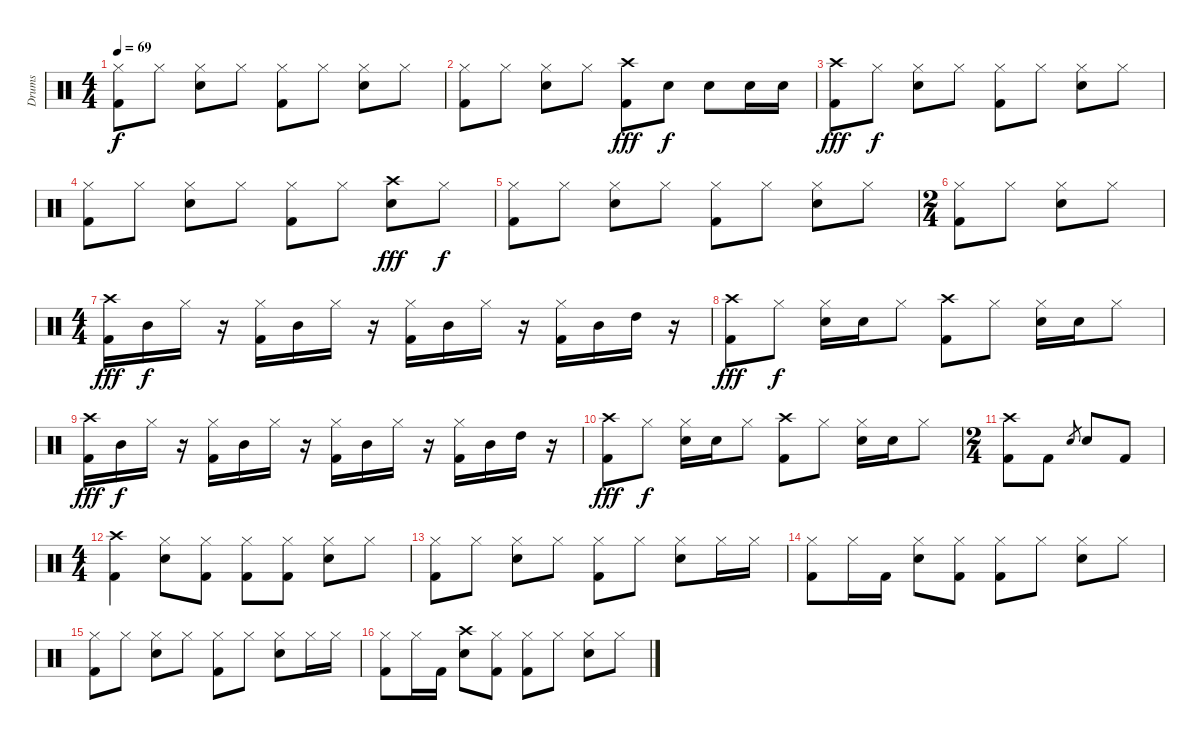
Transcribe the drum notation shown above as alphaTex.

\track ("Drums" "Drums") {instrument percussion}
\staff {score}
\articulation defaults
\ts (4 4)
\tempo 69
\clef neutral
\ks c
("Kick (hit) 2" "Hi-Hat (closed)").8{dy f} "Hi-Hat (closed)".8 ("Snare (hit) 2" "Hi-Hat (closed)").8 "Hi-Hat (closed)".8 ("Kick (hit) 2" "Hi-Hat (closed)").8 "Hi-Hat (closed)".8 ("Snare (hit) 2" "Hi-Hat (closed)").8 "Hi-Hat (closed)".8 |
("Kick (hit) 2" "Hi-Hat (closed)").8 "Hi-Hat (closed)".8 ("Snare (hit) 2" "Hi-Hat (closed)").8 "Hi-Hat (closed)".8 ("Kick (hit) 2" "Crash high (hit)").8{dy fff} "Snare (hit) 2".8{dy f} "Snare (hit) 2".8 "Snare (hit) 2".16 "Snare (hit) 2".16 |
("Kick (hit) 2" "Crash high (hit)").8{dy fff} "Hi-Hat (closed)".8{dy f} ("Snare (hit) 2" "Hi-Hat (closed)").8 "Hi-Hat (closed)".8 ("Kick (hit) 2" "Hi-Hat (closed)").8 "Hi-Hat (closed)".8 ("Snare (hit) 2" "Hi-Hat (closed)").8 "Hi-Hat (closed)".8 |
("Kick (hit) 2" "Hi-Hat (closed)").8 "Hi-Hat (closed)".8 ("Snare (hit) 2" "Hi-Hat (closed)").8 "Hi-Hat (closed)".8 ("Kick (hit) 2" "Hi-Hat (closed)").8 "Hi-Hat (closed)".8 ("Snare (hit) 2" "Crash high (hit)").8{dy fff} "Hi-Hat (closed)".8{dy f} |
("Kick (hit) 2" "Hi-Hat (closed)").8 "Hi-Hat (closed)".8 ("Snare (hit) 2" "Hi-Hat (closed)").8 "Hi-Hat (closed)".8 ("Kick (hit) 2" "Hi-Hat (closed)").8 "Hi-Hat (closed)".8 ("Snare (hit) 2" "Hi-Hat (closed)").8 "Hi-Hat (closed)".8 |
\ts (2 4)
("Kick (hit) 2" "Hi-Hat (closed)").8 "Hi-Hat (closed)".8 ("Snare (hit) 2" "Hi-Hat (closed)").8 "Hi-Hat (closed)".8 |
\ts (4 4)
("Kick (hit) 2" "Crash high (hit)").16{dy fff} "Mid Tom (hit)".16{dy f} "Hi-Hat (closed)".16 r.16 ("Kick (hit) 2" "Hi-Hat (closed)").16 "Mid Tom (hit)".16 "Hi-Hat (closed)".16 r.16 ("Kick (hit) 2" "Hi-Hat (closed)").16 "Mid Tom (hit)".16 "Hi-Hat (closed)".16 r.16 ("Kick (hit) 2" "Hi-Hat (closed)").16 "Mid Tom (hit)".16 "High Tom (hit)".16 r.16 |
("Kick (hit) 2" "Crash high (hit)").8{dy fff} "Hi-Hat (closed)".8{dy f} ("Snare (hit) 2" "Hi-Hat (closed)").16 "Snare (hit) 2".16 "Hi-Hat (closed)".8 ("Kick (hit) 2" "Crash high (hit)").8 "Hi-Hat (closed)".8 ("Snare (hit) 2" "Hi-Hat (closed)").16 "Snare (hit) 2".16 "Hi-Hat (closed)".8 |
("Kick (hit) 2" "Crash high (hit)").16{dy fff} "Mid Tom (hit)".16{dy f} "Hi-Hat (closed)".16 r.16 ("Kick (hit) 2" "Hi-Hat (closed)").16 "Mid Tom (hit)".16 "Hi-Hat (closed)".16 r.16 ("Kick (hit) 2" "Hi-Hat (closed)").16 "Mid Tom (hit)".16 "Hi-Hat (closed)".16 r.16 ("Kick (hit) 2" "Hi-Hat (closed)").16 "Mid Tom (hit)".16 "High Tom (hit)".16 r.16 |
("Kick (hit) 2" "Crash high (hit)").8{dy fff} "Hi-Hat (closed)".8{dy f} ("Snare (hit) 2" "Hi-Hat (closed)").16 "Snare (hit) 2".16 "Hi-Hat (closed)".8 ("Kick (hit) 2" "Crash high (hit)").8 "Hi-Hat (closed)".8 ("Snare (hit) 2" "Hi-Hat (closed)").16 "Snare (hit) 2".16 "Hi-Hat (closed)".8 |
\ts (2 4)
("Kick (hit) 2" "Crash high (hit)").8 "Kick (hit) 2".8 "Snare (hit) 2".8{gr} "Snare (hit) 2".8 "Kick (hit) 2".8 |
\ts (4 4)
("Kick (hit) 2" "Crash high (hit)").4 ("Snare (hit) 2" "Hi-Hat (closed)").8 ("Kick (hit) 2" "Hi-Hat (closed)").8 ("Kick (hit) 2" "Hi-Hat (closed)").8 ("Kick (hit) 2" "Hi-Hat (closed)").8 ("Snare (hit) 2" "Hi-Hat (closed)").8 "Hi-Hat (closed)".8 |
("Kick (hit) 2" "Hi-Hat (closed)").8 "Hi-Hat (closed)".8 ("Snare (hit) 2" "Hi-Hat (closed)").8 "Hi-Hat (closed)".8 ("Kick (hit) 2" "Hi-Hat (closed)").8 "Hi-Hat (closed)".8 ("Snare (hit) 2" "Hi-Hat (closed)").8 "Hi-Hat (closed)".16 "Hi-Hat (closed)".16 |
("Kick (hit) 2" "Hi-Hat (closed)").8 "Hi-Hat (closed)".16 "Kick (hit) 2".16 ("Snare (hit) 2" "Hi-Hat (closed)").8 ("Kick (hit) 2" "Hi-Hat (closed)").8 ("Kick (hit) 2" "Hi-Hat (closed)").8 "Hi-Hat (closed)".8 ("Snare (hit) 2" "Hi-Hat (closed)").8 "Hi-Hat (closed)".8 |
("Kick (hit) 2" "Hi-Hat (closed)").8 "Hi-Hat (closed)".8 ("Snare (hit) 2" "Hi-Hat (closed)").8 "Hi-Hat (closed)".8 ("Kick (hit) 2" "Hi-Hat (closed)").8 "Hi-Hat (closed)".8 ("Snare (hit) 2" "Hi-Hat (closed)").8 "Hi-Hat (closed)".16 "Hi-Hat (closed)".16 |
("Kick (hit) 2" "Hi-Hat (closed)").8 "Hi-Hat (closed)".16 "Kick (hit) 2".16 ("Snare (hit) 2" "Crash high (hit)").8 ("Kick (hit) 2" "Hi-Hat (closed)").8 ("Kick (hit) 2" "Hi-Hat (closed)").8 "Hi-Hat (closed)".8 ("Snare (hit) 2" "Hi-Hat (closed)").8 "Hi-Hat (closed)".8
